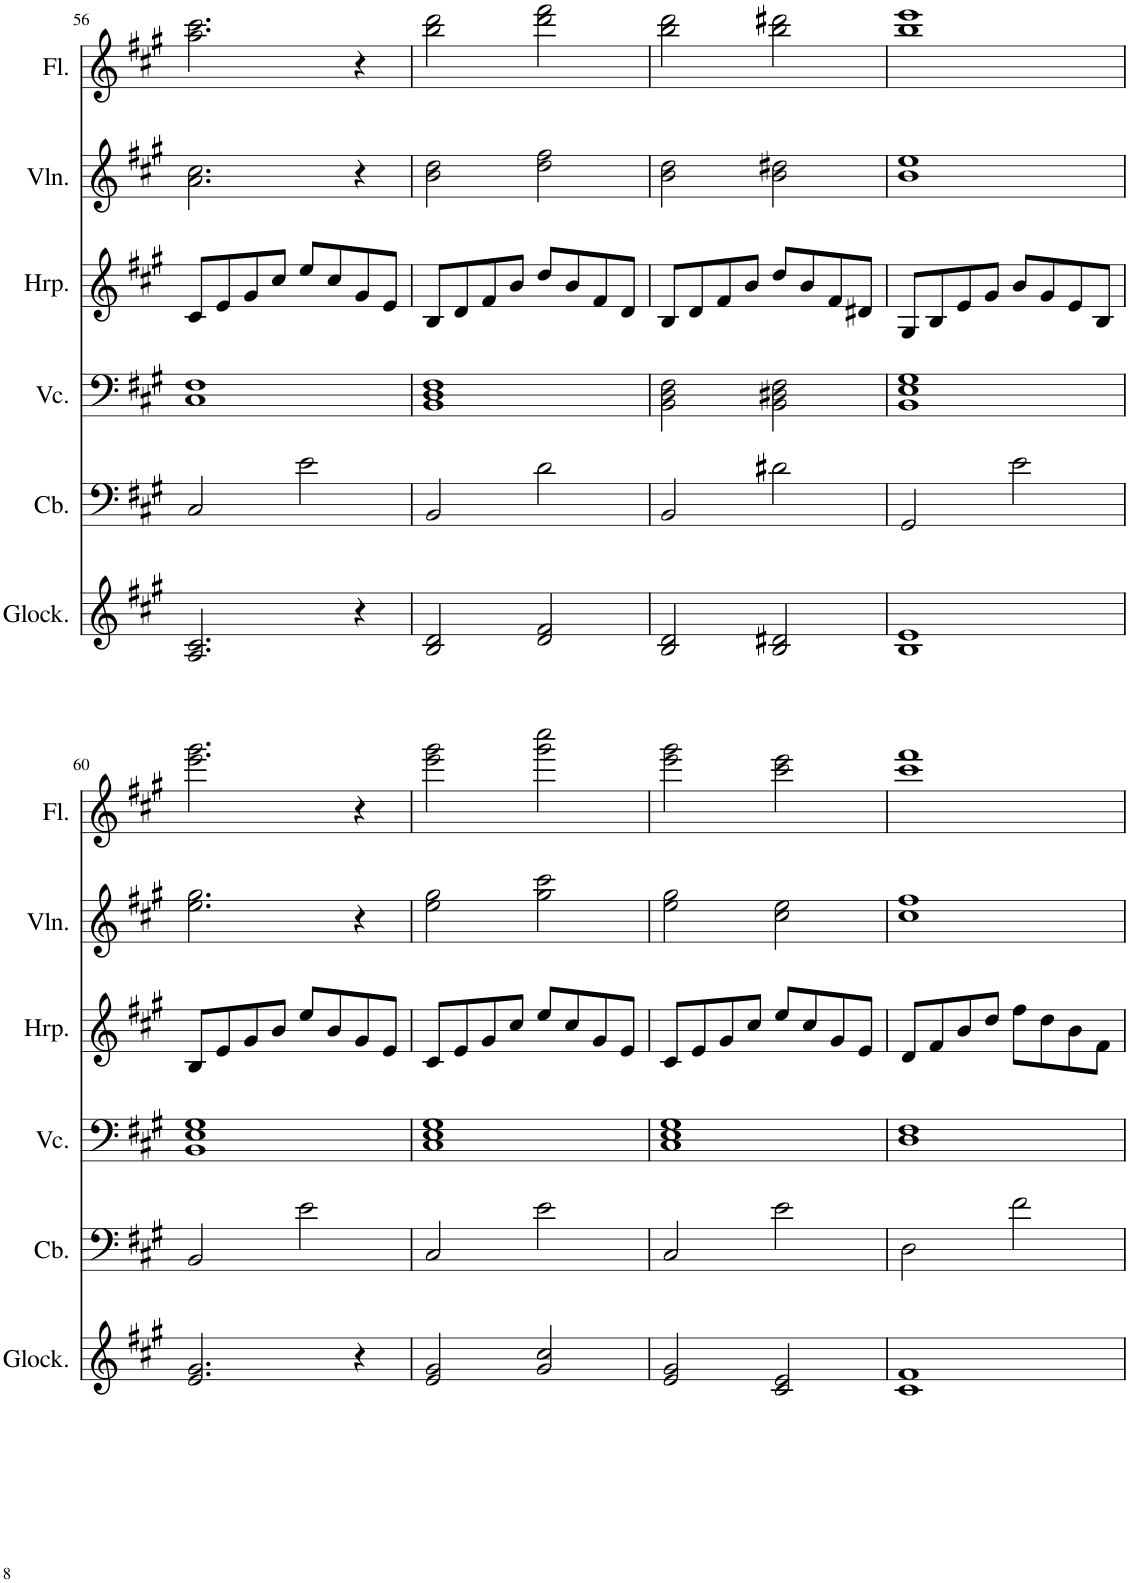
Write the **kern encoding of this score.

**kern	**kern	**kern	**kern	**kern	**kern
*part6	*part5	*part4	*part3	*part2	*part1
*staff6	*staff5	*staff4	*staff3	*staff2	*staff1
*I"グロッケンシュピール	*I"コントラバス	*I"チェロ	*I"ハープ	*I"ヴァイオリン	*I"フルート
!!LO:PB:g=z
*clefG2	*clefF4	*clefF4	*clefG2	*clefG2	*clefG2
*Trd-14c-24	*Trd7c12	*	*	*	*
*k[f#c#g#]	*k[f#c#g#]	*k[f#c#g#]	*k[f#c#g#]	*k[f#c#g#]	*k[f#c#g#]
*M4/4	*M4/4	*M4/4	*M4/4	*M4/4	*M4/4
=56	=56	=56	=56	=56	=56
2.A/ 2.c#/	2C#/	1C# 1F#	8c#/L	2.a\ 2.cc#\	2.aa\ 2.ccc#\
.	.	.	8e/	.	.
.	.	.	8g#/	.	.
.	.	.	8cc#/J	.	.
.	2e\	.	8ee/L	.	.
.	.	.	8cc#/	.	.
4r	.	.	8g#/	4r	4r
.	.	.	8e/J	.	.
=57	=57	=57	=57	=57	=57
2B/ 2d/	2BB/	1BB 1D 1F#	8B/L	2b\ 2dd\	2bb\ 2ddd\
.	.	.	8d/	.	.
.	.	.	8f#/	.	.
.	.	.	8b/J	.	.
2d/ 2f#/	2d\	.	8dd/L	2dd\ 2ff#\	2ddd\ 2fff#\
.	.	.	8b/	.	.
.	.	.	8f#/	.	.
.	.	.	8d/J	.	.
=58	=58	=58	=58	=58	=58
2B/ 2d/	2BB/	2BB\ 2D\ 2F#\	8B/L	2b\ 2dd\	2bb\ 2ddd\
.	.	.	8d/	.	.
.	.	.	8f#/	.	.
.	.	.	8b/J	.	.
2B/ 2d#X/	2d#X\	2BB\ 2D#X\ 2F#\	8dd/L	2b\ 2dd#X\	2bb\ 2ddd#X\
.	.	.	8b/	.	.
.	.	.	8f#/	.	.
.	.	.	8d#X/J	.	.
=59	=59	=59	=59	=59	=59
1B 1e	2GG#/	1BB 1E 1G#	8G#/L	1b 1ee	1bb 1eee
.	.	.	8B/	.	.
.	.	.	8e/	.	.
.	.	.	8g#/J	.	.
.	2e\	.	8b/L	.	.
.	.	.	8g#/	.	.
.	.	.	8e/	.	.
.	.	.	8B/J	.	.
!!LO:LB:g=z
=60	=60	=60	=60	=60	=60
2.e/ 2.g#/	2BB/	1BB 1E 1G#	8B/L	2.ee\ 2.gg#\	2.eee\ 2.ggg#\
.	.	.	8e/	.	.
.	.	.	8g#/	.	.
.	.	.	8b/J	.	.
.	2e\	.	8ee/L	.	.
.	.	.	8b/	.	.
4r	.	.	8g#/	4r	4r
.	.	.	8e/J	.	.
=61	=61	=61	=61	=61	=61
2e/ 2g#/	2C#/	1C# 1E 1G#	8c#/L	2ee\ 2gg#\	2eee\ 2ggg#\
.	.	.	8e/	.	.
.	.	.	8g#/	.	.
.	.	.	8cc#/J	.	.
2g#/ 2cc#/	2e\	.	8ee/L	2gg#\ 2ccc#\	2ggg#\ 2cccc#\
.	.	.	8cc#/	.	.
.	.	.	8g#/	.	.
.	.	.	8e/J	.	.
=62	=62	=62	=62	=62	=62
2e/ 2g#/	2C#/	1C# 1E 1G#	8c#/L	2ee\ 2gg#\	2eee\ 2ggg#\
.	.	.	8e/	.	.
.	.	.	8g#/	.	.
.	.	.	8cc#/J	.	.
2c#/ 2e/	2e\	.	8ee/L	2cc#\ 2ee\	2ccc#\ 2eee\
.	.	.	8cc#/	.	.
.	.	.	8g#/	.	.
.	.	.	8e/J	.	.
=63	=63	=63	=63	=63	=63
1c# 1f#	2D\	1D 1F#	8d/L	1cc# 1ff#	1ccc# 1fff#
.	.	.	8f#/	.	.
.	.	.	8b/	.	.
.	.	.	8dd/J	.	.
.	2f#\	.	8ff#\L	.	.
.	.	.	8dd\	.	.
.	.	.	8b\	.	.
.	.	.	8f#\J	.	.
=	=	=	=	=	=
*-	*-	*-	*-	*-	*-
